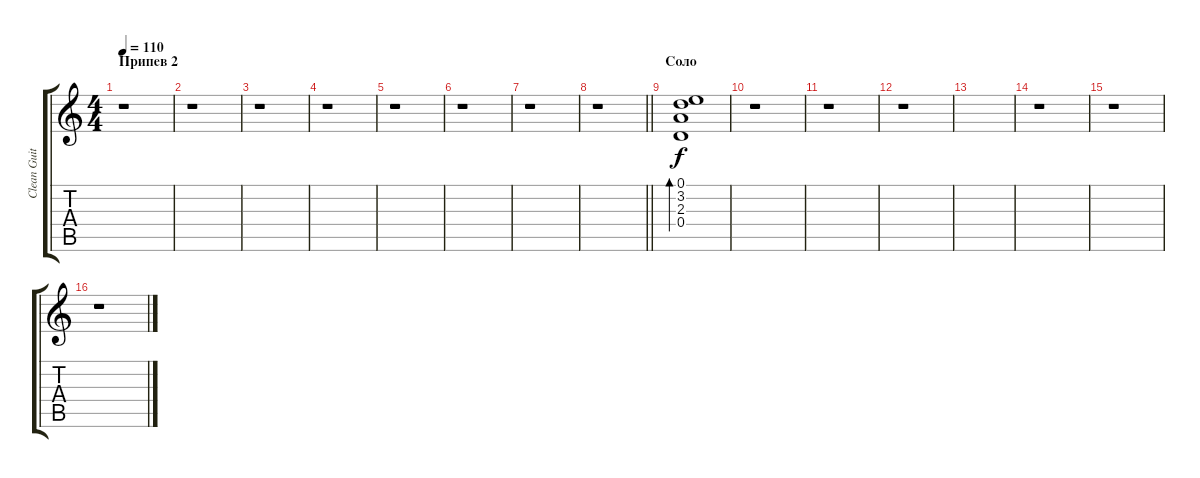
\track ("Clean Guitar" "Clean Guit") {instrument electricguitarclean}
\staff {score tabs}
\tuning (E4 B3 G3 D3 A2 D2) {hide}
\ts (4 4)
\section ("" "Припев 2")
\tempo 110
\clef g2
\ks c
r.1{dy f} |
r.1 |
r.1 |
r.1 |
r.1 |
r.1 |
r.1 |
\barLineRight lightlight
r.1 |
\section ("" "Соло")
(0.1 3.2 2.3 0.4).1{bd 120} |
r.1 |
r.1 |
r.1 |
|
r.1 |
r.1 |
r.1
